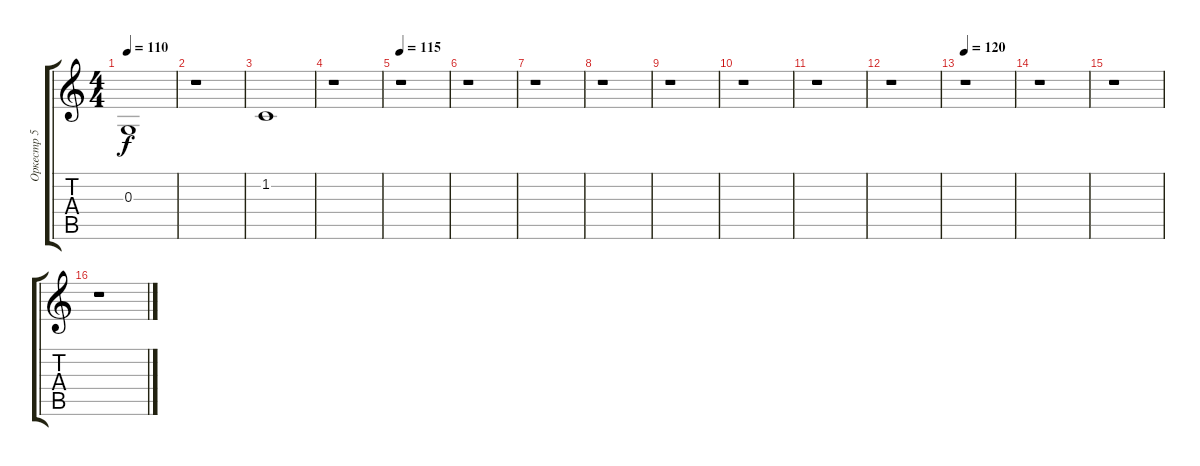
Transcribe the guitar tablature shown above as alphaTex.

\track ("Оркестр 5" "Оркестр 5") {instrument frenchhorn}
\staff {score tabs}
\tuning (E4 B3 G3 D3 A2 E2) {hide}
\ts (4 4)
\tempo 110
\clef g2
\ks c
0.3.1{dy f} |
r.1 |
1.2.1 |
r.1 |
\tempo 115
r.1 |
r.1 |
r.1 |
r.1 |
r.1 |
r.1 |
r.1 |
r.1 |
\tempo 120
r.1 |
r.1 |
r.1 |
r.1
